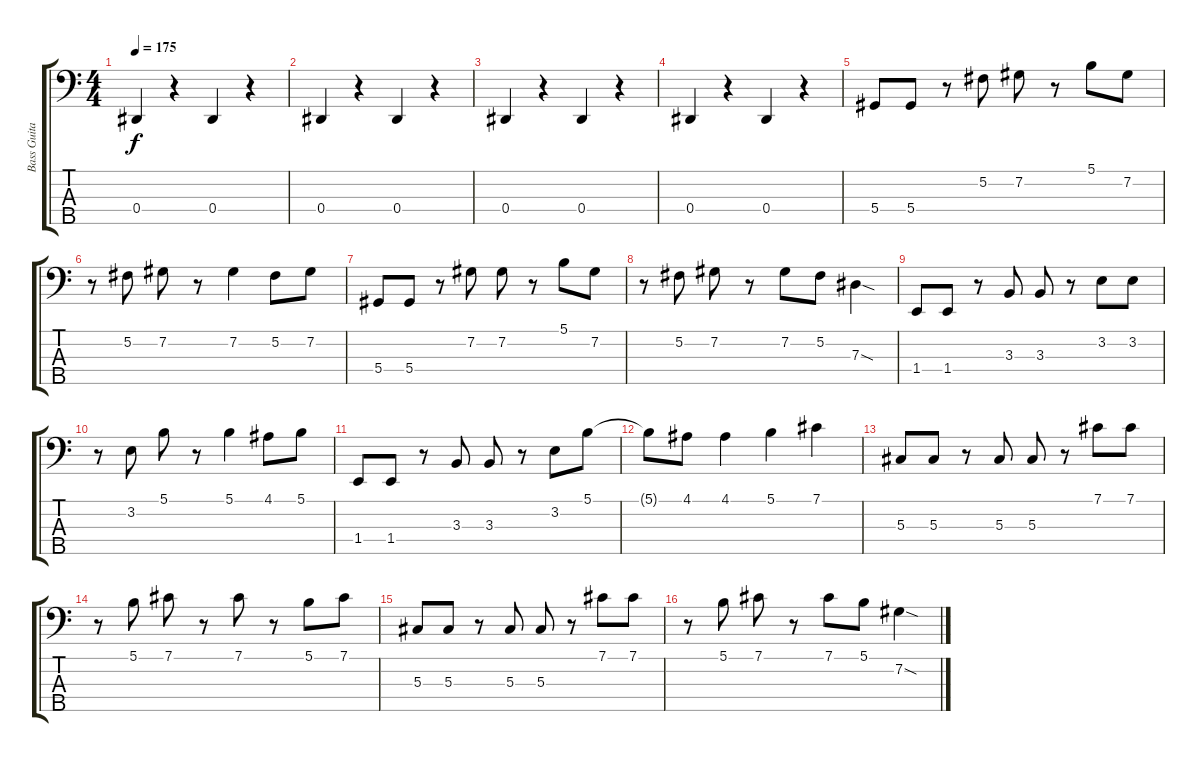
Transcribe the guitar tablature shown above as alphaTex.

\track ("Bass Guitar" "Bass Guita") {instrument electricbassfinger}
\staff {score tabs}
\tuning (Gb2 Db2 Ab1 Eb1 Bb0) {hide}
\ts (4 4)
\tempo 175
\clef f4
\ks c
0.4.4{dy f} r.4 0.4.4 r.4 |
0.4.4 r.4 0.4.4 r.4 |
0.4.4 r.4 0.4.4 r.4 |
0.4.4 r.4 0.4.4 r.4 |
5.4.8 5.4.8 r.8 5.2.8 7.2.8 r.8 5.1.8 7.2.8 |
r.8 5.2.8 7.2.8 r.8 7.2.4 5.2.8 7.2.8 |
5.4.8 5.4.8 r.8 7.2.8 7.2.8 r.8 5.1.8 7.2.8 |
r.8 5.2.8 7.2.8 r.8 7.2.8 5.2.8 7.3{sod}.4 |
1.4.8 1.4.8 r.8 3.3.8 3.3.8 r.8 3.2.8 3.2.8 |
r.8 3.2.8 5.1.8 r.8 5.1.4 4.1.8 5.1.8 |
1.4.8 1.4.8 r.8 3.3.8 3.3.8 r.8 3.2.8 5.1.8 |
5.1{t}.8 4.1.8 4.1.4 5.1.4 7.1.4 |
5.3.8 5.3.8 r.8 5.3.8 5.3.8 r.8 7.1.8 7.1.8 |
r.8 5.1.8 7.1.8 r.8 7.1.8 r.8 5.1.8 7.1.8 |
5.3.8 5.3.8 r.8 5.3.8 5.3.8 r.8 7.1.8 7.1.8 |
r.8 5.1.8 7.1.8 r.8 7.1.8 5.1.8 7.2{sod}.4
